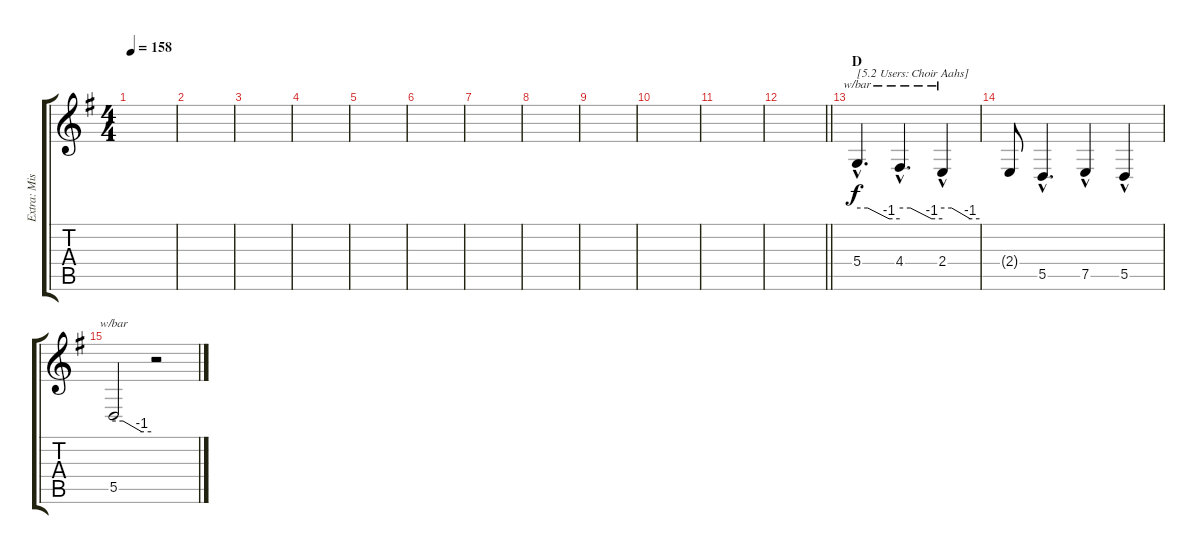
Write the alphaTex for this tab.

\track ("Extra: Misc" "Extra: Mis") {instrument synthstrings1}
\staff {score tabs}
\tuning (E4 B3 G3 D3 A2 E2) {hide}
\ts (4 4)
\tempo 158
\clef g2
\ks g
|
|
|
|
|
|
|
|
|
|
|
\barLineRight lightlight
|
\section ("" "D")
5.4{hac}.4{d tbe (custom default 0 0 15 0 45 -4 60 -4) txt "[5.2 Users: Choir Aahs]" instrument choiraahs} 4.4{hac}.4{d tbe (custom default 0 0 15 0 45 -4 60 -4)} 2.4{hac}.4{tbe (custom default 0 0 15 0 45 -4 60 -4)} |
2.4{t}.8 5.5{hac}.4{d} 7.5{hac}.4 5.5{hac}.4 |
5.5.2{tbe (custom default 0 0 15 0 45 -4 60 -4)} r.2
